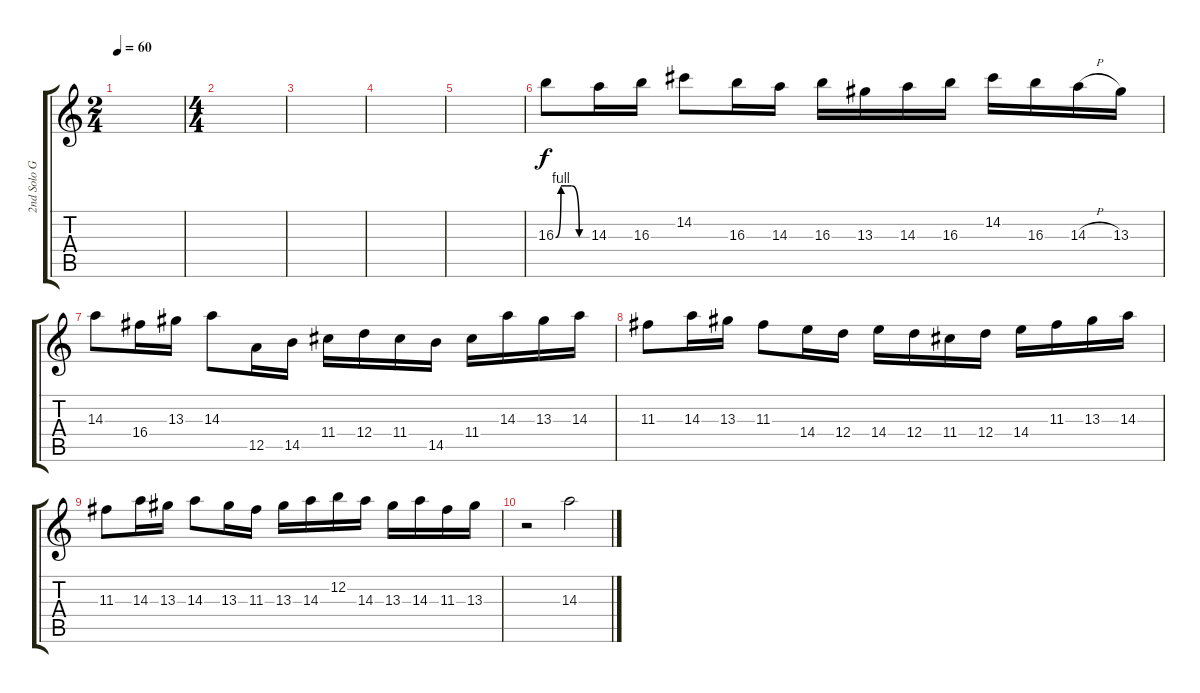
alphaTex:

\track ("2nd Solo Guitar" "2nd Solo G") {instrument overdrivenguitar}
\staff {score tabs}
\tuning (E4 B3 G3 D3 A2 E2) {hide}
\ts (2 4)
\tempo 60
\clef g2
\ks c
|
\ts (4 4)
|
|
|
|
16.3{be (custom 0 0 10 4 20 4 30 4 45 0 60 0)}.8 14.3.16 16.3.16 14.2.8 16.3.16 14.3.16 16.3.16 13.3.16 14.3.16 16.3.16 14.2.16 16.3.16 14.3{h}.16 13.3.16 |
14.3.8 16.4.16 13.3.16 14.3.8 12.5.16 14.5.16 11.4.16 12.4.16 11.4.16 14.5.16 11.4.16 14.3.16 13.3.16 14.3.16 |
11.3.8 14.3.16 13.3.16 11.3.8 14.4.16 12.4.16 14.4.16 12.4.16 11.4.16 12.4.16 14.4.16 11.3.16 13.3.16 14.3.16 |
11.3.8 14.3.16 13.3.16 14.3.8 13.3.16 11.3.16 13.3.16 14.3.16 12.2.16 14.3.16 13.3.16 14.3.16 11.3.16 13.3.16 |
r.2 14.3.2
